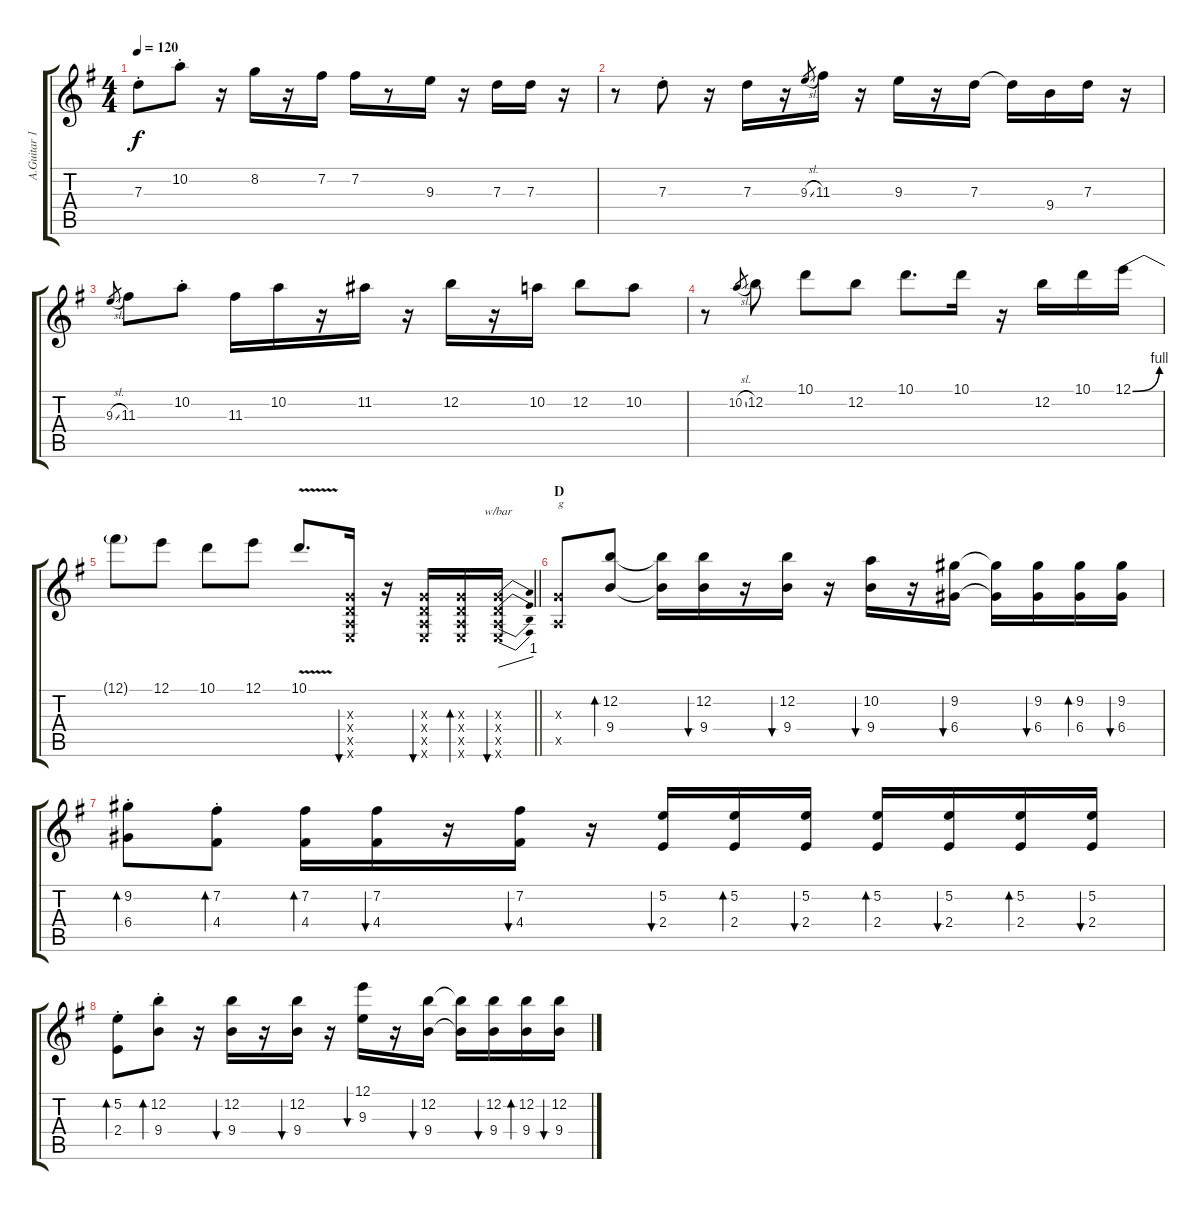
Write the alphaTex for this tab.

\track ("A.Guitar 1" "A.Guitar 1") {instrument acousticguitarsteel}
\staff {score tabs}
\tuning (E4 B3 G3 D3 A2 E2) {hide}
\ts (4 4)
\tempo 120
\clef g2
\ks g
7.3{st}.8{dy f} 10.2{st}.8 r.16 8.2.16 r.16 7.2.16 7.2.16 r.8 9.3.16 r.16 7.3.16 7.3.16 r.16 |
r.8 7.3{st}.8 r.16 7.3.16 r.16 9.3{sl}.8{gr} 11.3.16 r.16 9.3.16 r.16 7.3.16 7.3{t}.16 9.4.16 7.3.16 r.16 |
9.3{sl}.8{gr} 11.3.8 10.2{st}.8 11.3.16 10.2.16 r.16 11.2.16 r.16 12.2.16 r.16 10.2.16 12.2.8 10.2.8 |
r.8 10.2{sl}.8{gr} 12.2.8 10.1.8 12.2.8 10.1.8{d} 10.1.16 r.16 12.2.16 10.1.16 12.1{be (bend 0 0 60 4)}.16 |
\barLineRight lightlight
12.1{t}.8 12.1.8 10.1.8 12.1.8 10.1{v}.8{d} (0.3{x} 0.4{x} 0.5{x} 0.6{x}).16{bu 30} r.16 (0.3{x} 0.4{x} 0.5{x} 0.6{x}).16{bu 30} (0.3{x} 0.4{x} 0.5{x} 0.6{x}).16{bd 30} (0.3{x} 0.4{x} 0.5{x} 0.6{x}).16{tbe (dive default 0 0 60 4) bu 30} |
\section ("" "D")
(0.3{x} 0.5{x}).8{txt "g"} (12.2 9.4).8{bd 30} (12.2{t} 9.4{t}).16 (12.2 9.4).16{bu 30} r.16 (12.2 9.4).16{bu 30} r.16 (10.2 9.4).16{bu 30} r.16 (9.2 6.4).16{bu 30} (9.2{t} 6.4{t}).16 (9.2 6.4).16{bu 30} (9.2 6.4).16{bd 30} (9.2 6.4).16{bu 30} |
(9.2{st} 6.4{st}).8{bd 30} (7.2{st} 4.4{st}).8{bd 30} (7.2 4.4).16{bd 30} (7.2 4.4).16{bu 30} r.16 (7.2 4.4).16{bu 30} r.16 (5.2 2.4).16{bu 30} (5.2 2.4).16{bd 30} (5.2 2.4).16{bu 30} (5.2 2.4).16{bd 30} (5.2 2.4).16{bu 30} (5.2 2.4).16{bd 30} (5.2 2.4).16{bu 30} |
(5.2{st} 2.4{st}).8{bd 30} (12.2{st} 9.4{st}).8{bd 30} r.16 (12.2 9.4).16{bu 30} r.16 (12.2 9.4).16{bu 30} r.16 (12.1 9.3).16{bu 30} r.16 (12.2 9.4).16{bu 30} (12.2{t} 9.4{t}).16 (12.2 9.4).16{bu 30} (12.2 9.4).16{bd 30} (12.2 9.4).16{bu 30}
